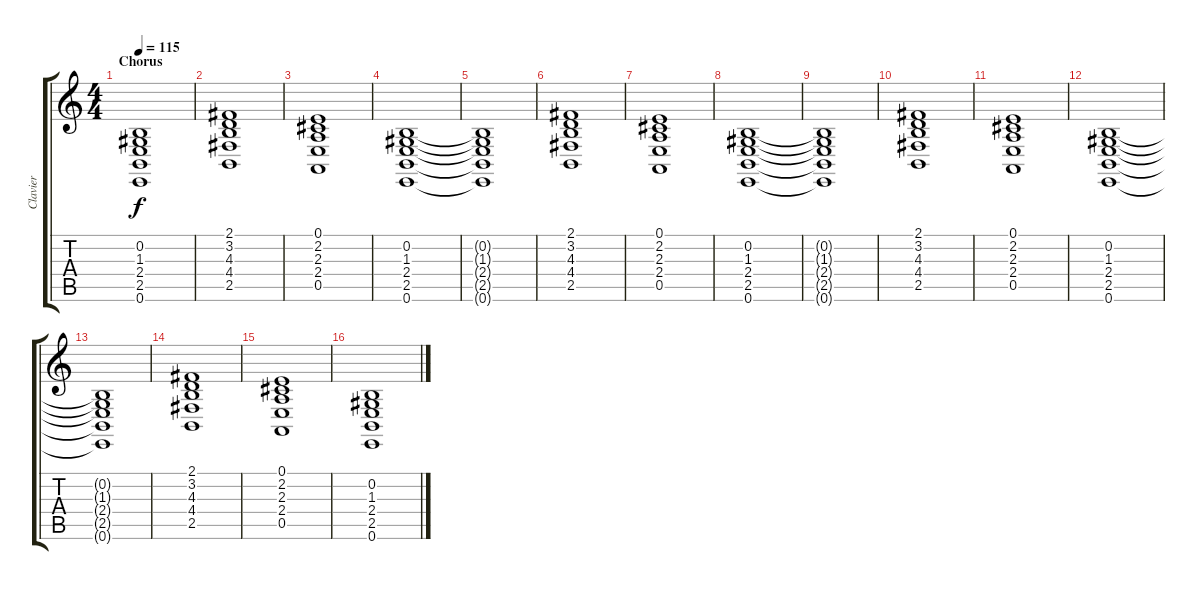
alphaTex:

\track ("Clavier" "Clavier") {instrument synthstrings2}
\staff {score tabs}
\tuning (E4 B3 G3 D3 A2 E2) {hide}
\ts (4 4)
\section ("" "Chorus")
\tempo 115
\clef g2
\ks c
(0.2{t} 1.3{t} 2.4{t} 2.5{t} 0.6{t}).1{dy f} |
(2.1 3.2 4.3 4.4 2.5).1 |
(0.1 2.2 2.3 2.4 0.5).1 |
(0.2 1.3 2.4 2.5 0.6).1 |
(0.2{t} 1.3{t} 2.4{t} 2.5{t} 0.6{t}).1 |
(2.1 3.2 4.3 4.4 2.5).1 |
(0.1 2.2 2.3 2.4 0.5).1 |
(0.2 1.3 2.4 2.5 0.6).1 |
(0.2{t} 1.3{t} 2.4{t} 2.5{t} 0.6{t}).1 |
(2.1 3.2 4.3 4.4 2.5).1 |
(0.1 2.2 2.3 2.4 0.5).1 |
(0.2 1.3 2.4 2.5 0.6).1 |
(0.2{t} 1.3{t} 2.4{t} 2.5{t} 0.6{t}).1 |
(2.1 3.2 4.3 4.4 2.5).1 |
(0.1 2.2 2.3 2.4 0.5).1 |
(0.2 1.3 2.4 2.5 0.6).1
